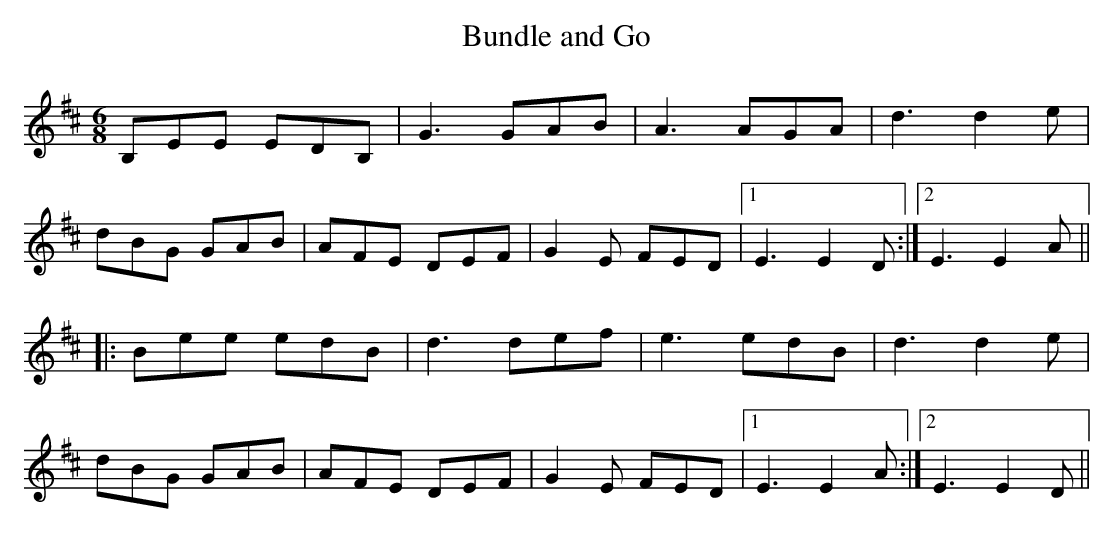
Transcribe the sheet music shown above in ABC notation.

X:1
T:Bundle and Go
M:6/8
K:Edor
B,EE EDB,|G3 GAB|A3 AGA|d3 d2e|
dBG GAB|AFE DEF|G2E FED|1 E3 E2D:|2 E3 E2A||
|:Bee edB|d3 def|e3 edB|d3 d2e|
dBG GAB|AFE DEF|G2E FED|1 E3 E2A:|2 E3 E2D||
